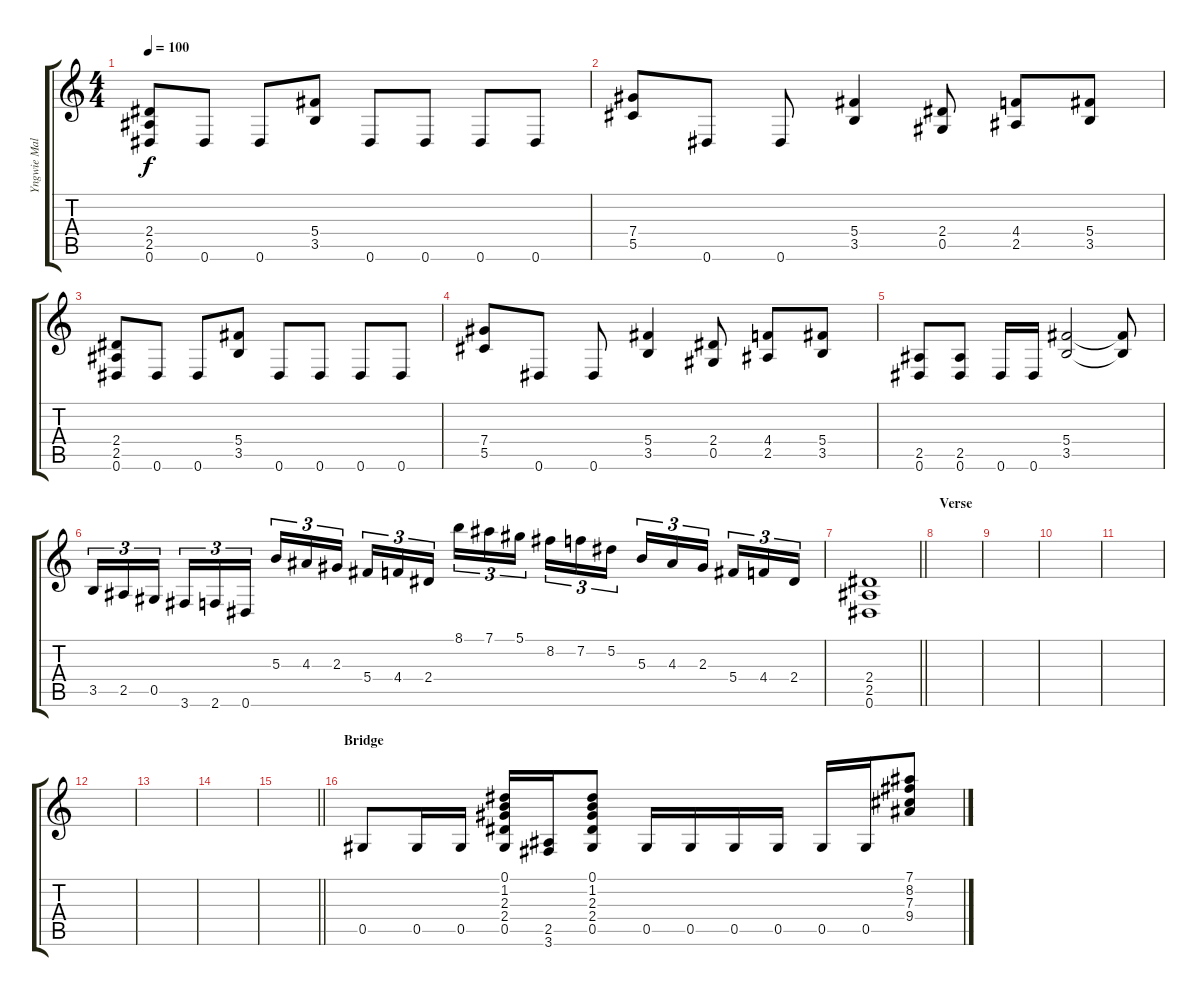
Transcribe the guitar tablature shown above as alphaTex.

\track ("Yngwie Malmsteen" "Yngwie Mal") {instrument overdrivenguitar}
\staff {score tabs}
\tuning (Eb4 Bb3 Gb3 Db3 Ab2 Eb2) {hide}
\ts (4 4)
\tempo 100
\clef g2
\ks c
(2.4 2.5 0.6).8{dy f} 0.6.8 0.6.8 (5.4 3.5).8 0.6.8 0.6.8 0.6.8 0.6.8 |
(7.4 5.5).8 0.6.8 0.6.8 (5.4 3.5).4 (2.4 0.5).8 (4.4 2.5).8 (5.4 3.5).8 |
(2.4 2.5 0.6).8 0.6.8 0.6.8 (5.4 3.5).8 0.6.8 0.6.8 0.6.8 0.6.8 |
(7.4 5.5).8 0.6.8 0.6.8 (5.4 3.5).4 (2.4 0.5).8 (4.4 2.5).8 (5.4 3.5).8 |
(2.5 0.6).8 (2.5 0.6).8 0.6.16 0.6.16 (5.4 3.5).2 (5.4{t} 3.5{t}).8 |
3.5.16{tu (3 2)} 2.5.16{tu (3 2)} 0.5.16{tu (3 2) beam splitsecondary} 3.6.16{tu (3 2)} 2.6.16{tu (3 2)} 0.6.16{tu (3 2)} 5.3.16{tu (3 2)} 4.3.16{tu (3 2)} 2.3.16{tu (3 2) beam splitsecondary} 5.4.16{tu (3 2)} 4.4.16{tu (3 2)} 2.4.16{tu (3 2)} 8.1.16{tu (3 2)} 7.1.16{tu (3 2)} 5.1.16{tu (3 2) beam splitsecondary} 8.2.16{tu (3 2)} 7.2.16{tu (3 2)} 5.2.16{tu (3 2)} 5.3.16{tu (3 2)} 4.3.16{tu (3 2)} 2.3.16{tu (3 2) beam splitsecondary} 5.4.16{tu (3 2)} 4.4.16{tu (3 2)} 2.4.16{tu (3 2)} |
\barLineRight lightlight
(2.4 2.5 0.6).1 |
\section ("" "Verse")
|
|
|
|
|
|
|
\barLineRight lightlight
|
\section ("" "Bridge")
0.5.8 0.5.16 0.5.16 (0.1 1.2 2.3 2.4 0.5).16 (2.5 3.6).16 (0.1 1.2 2.3 2.4 0.5).8 0.5.16 0.5.16 0.5.16 0.5.16 0.5.16 0.5.16 (7.1 8.2 7.3 9.4).8
